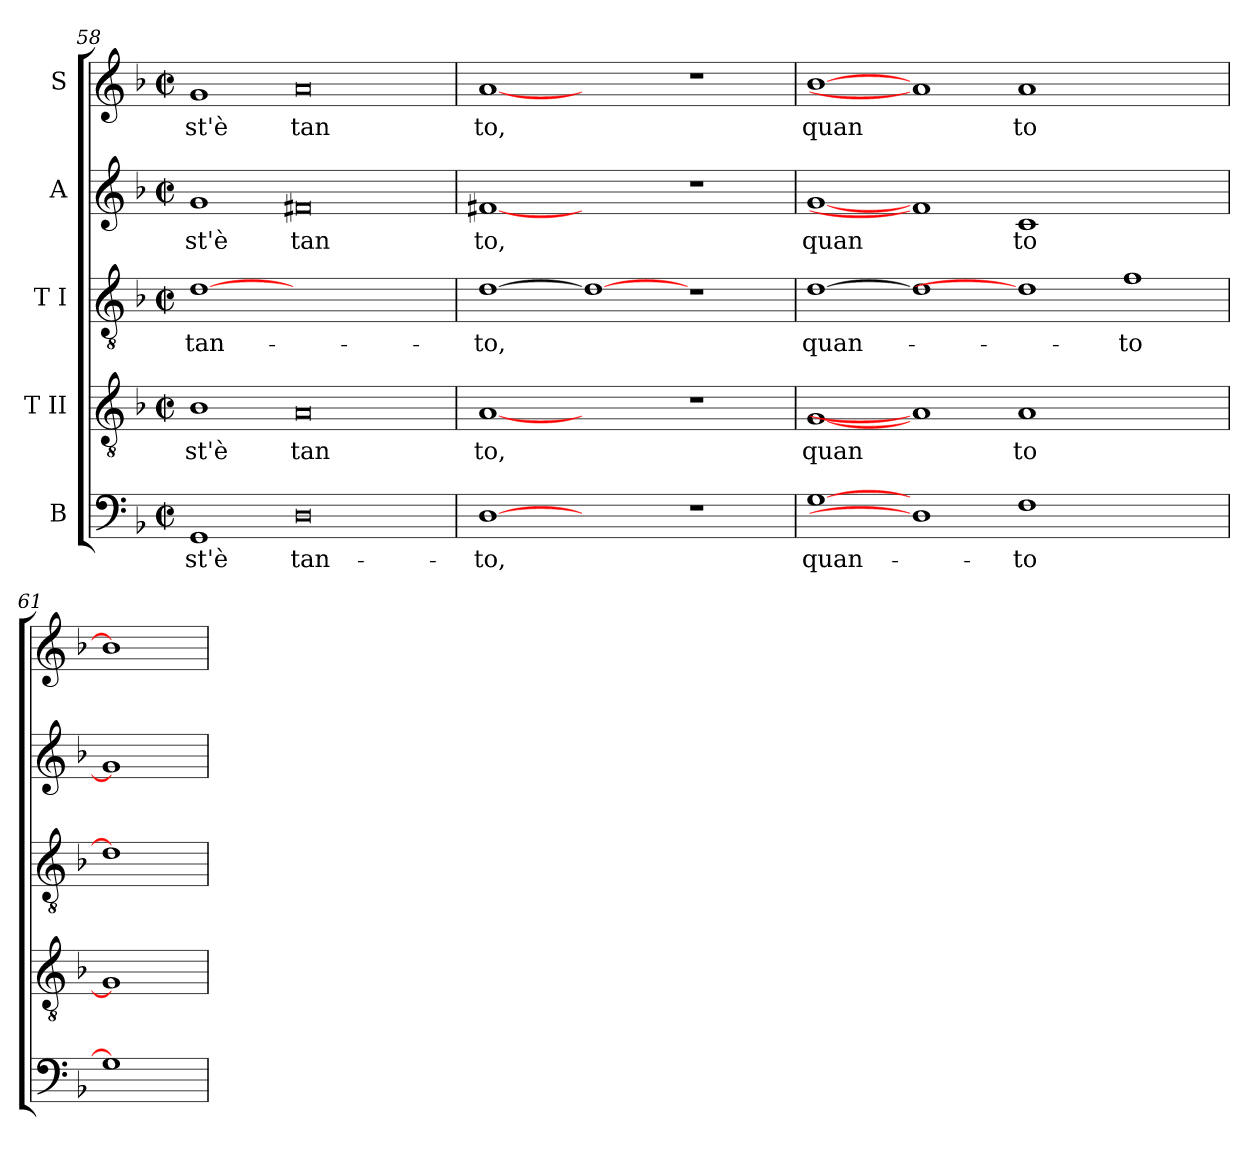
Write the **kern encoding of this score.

**kern	**text	**kern	**text	**kern	**text	**kern	**text	**kern	**text
*part5	*part5	*part4	*part4	*part3	*part3	*part2	*part2	*part1	*part1
*staff5	*staff5	*staff4	*staff4	*staff3	*staff3	*staff2	*staff2	*staff1	*staff1
*I"B	*	*I"T II	*	*I"T I	*	*I"A	*	*I"S	*
!!LO:PB:g=z
*clefF4	*	*clefGv2	*	*clefGv2	*	*clefG2	*	*clefG2	*
*k[b-]	*	*k[b-]	*	*k[b-]	*	*k[b-]	*	*k[b-]	*
*F:	*	*F:	*	*F:	*	*F:	*	*F:	*
*M2/2	*	*M2/2	*	*M2/2	*	*M2/2	*	*M2/2	*
*met(c|)	*	*met(c|)	*	*met(c|)	*	*met(c|)	*	*met(c|)	*
=58	=58	=58	=58	=58	=58	=58	=58	=58	=58
!	!LO:LY:b:cj	!	!LO:LY:b:cj	!	!LO:LY:b:cj	!	!LO:LY:b:cj	!	!LO:LY:b:cj
1GG	st'è	1B-	-st'è	[1d	tan-	1g	st'è	1g	-st'è
!	!LO:LY:b:cj	!	!LO:LY:b:cj	!	!	!	!LO:LY:b:cj	!	!LO:LY:b:cj
0D	tan-	0A	tan	0ryy	.	0f#X	tan	0a	tan
=59	=59	=59	=59	=59	=59	=59	=59	=59	=59
!	!LO:LY:b:cj	!	!LO:LY:b:cj	!	!LO:LY:b:cj	!	!LO:LY:b:cj	!	!LO:LY:b:cj
[1D	-to,	[1A	to,	[1d	-to,	[1f#X	to,	[1a	to,
1ryy	.	1ryy	.	1d_	.	1ryy	.	1ryy	.
1r	.	1r	.	1r	.	1r	.	1r	.
=60	=60	=60	=60	=60	=60	=60	=60	=60	=60
!	!LO:LY:b:cj	!	!LO:LY:b:cj	!	!LO:LY:b:cj	!	!LO:LY:b:cj	!	!LO:LY:b:cj
[1G	quan-	[1G	quan	[1d	quan-	[1g	quan	[1b-	quan
1D]	.	1A]	.	1d]	.	1f#]	.	1a]	.
!	!LO:LY:b:cj	!	!LO:LY:b:cj	!	!	!	!LO:LY:b:cj	!	!LO:LY:b:cj
1F	-to	1A	to	1d]	.	1c	to	1a	to
!	!	!	!	!	!LO:LY:b:cj	!	!	!	!
1ryy	.	1ryy	.	1f	-to	1ryy	.	1ryy	.
=61	=61	=61	=61	=61	=61	=61	=61	=61	=61
1G]	.	1G]	.	1d]	.	1g]	.	1b-]	.
=	=	=	=	=	=	=	=	=	=
*-	*-	*-	*-	*-	*-	*-	*-	*-	*-
